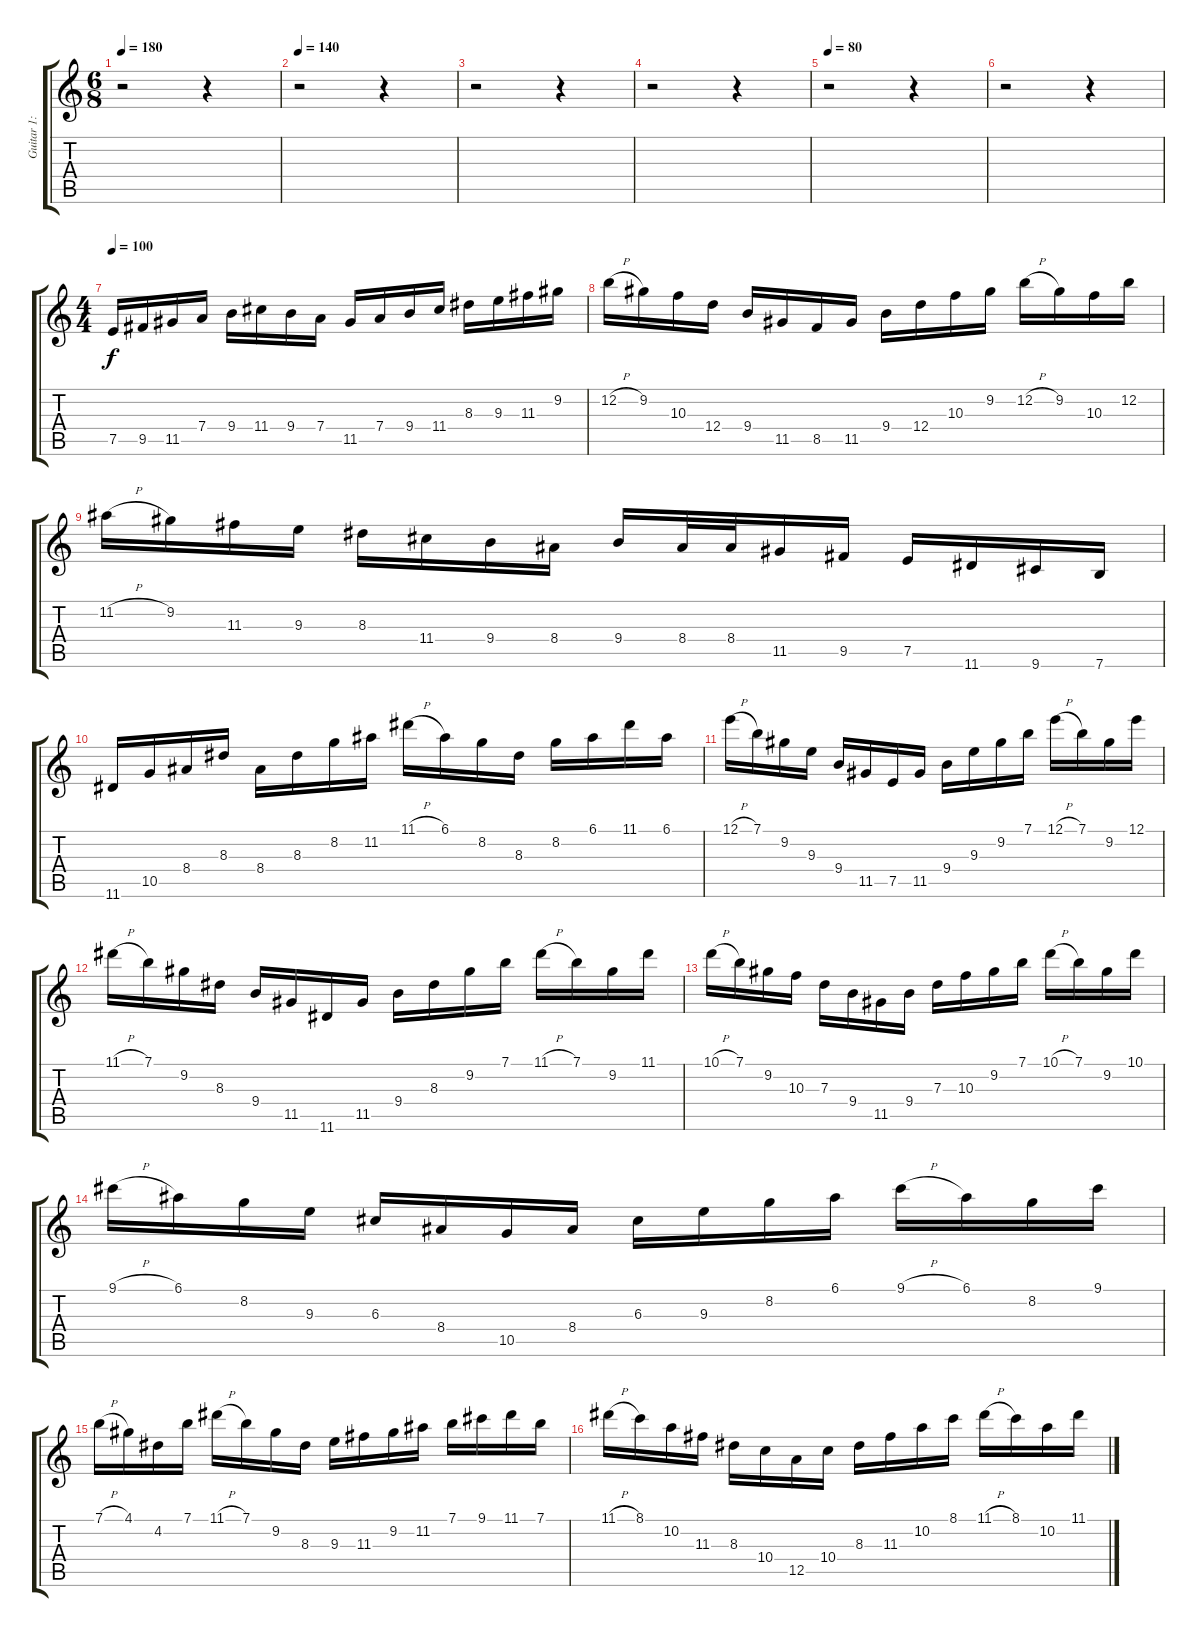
\track ("Guitar 1: intro/arps" "Guitar 1: ") {instrument electricguitarjazz}
\staff {score tabs}
\tuning (E4 B3 G3 D3 A2 E2) {hide}
\ts (6 8)
\tempo 180
\clef g2
\ks c
r.2{dy f} r.4 |
\tempo 140
r.2 r.4 |
r.2 r.4 |
r.2 r.4 |
\tempo 80
r.2 r.4 |
r.2 r.4 |
\ts (4 4)
\tempo 100
7.5.16 9.5.16 11.5.16 7.4.16 9.4.16 11.4.16 9.4.16 7.4.16 11.5.16 7.4.16 9.4.16 11.4.16 8.3.16 9.3.16 11.3.16 9.2.16 |
12.2{h}.16 9.2.16 10.3.16 12.4.16 9.4.16 11.5.16 8.5.16 11.5.16 9.4.16 12.4.16 10.3.16 9.2.16 12.2{h}.16 9.2.16 10.3.16 12.2.16 |
11.2{h}.16 9.2.16 11.3.16 9.3.16 8.3.16 11.4.16 9.4.16 8.4.16 9.4.16 8.4.32 8.4.32 11.5.16 9.5.16 7.5.16 11.6.16 9.6.16 7.6.16 |
11.6.16 10.5.16 8.4.16 8.3.16 8.4.16 8.3.16 8.2.16 11.2.16 11.1{h}.16 6.1.16 8.2.16 8.3.16 8.2.16 6.1.16 11.1.16 6.1.16 |
12.1{h}.16 7.1.16 9.2.16 9.3.16 9.4.16 11.5.16 7.5.16 11.5.16 9.4.16 9.3.16 9.2.16 7.1.16 12.1{h}.16 7.1.16 9.2.16 12.1.16 |
11.1{h}.16 7.1.16 9.2.16 8.3.16 9.4.16 11.5.16 11.6.16 11.5.16 9.4.16 8.3.16 9.2.16 7.1.16 11.1{h}.16 7.1.16 9.2.16 11.1.16 |
10.1{h}.16 7.1.16 9.2.16 10.3.16 7.3.16 9.4.16 11.5.16 9.4.16 7.3.16 10.3.16 9.2.16 7.1.16 10.1{h}.16 7.1.16 9.2.16 10.1.16 |
9.1{h}.16 6.1.16 8.2.16 9.3.16 6.3.16 8.4.16 10.5.16 8.4.16 6.3.16 9.3.16 8.2.16 6.1.16 9.1{h}.16 6.1.16 8.2.16 9.1.16 |
7.1{h}.16 4.1.16 4.2.16 7.1.16 11.1{h}.16 7.1.16 9.2.16 8.3.16 9.3.16 11.3.16 9.2.16 11.2.16 7.1.16 9.1.16 11.1.16 7.1.16 |
11.1{h}.16 8.1.16 10.2.16 11.3.16 8.3.16 10.4.16 12.5.16 10.4.16 8.3.16 11.3.16 10.2.16 8.1.16 11.1{h}.16 8.1.16 10.2.16 11.1.16
